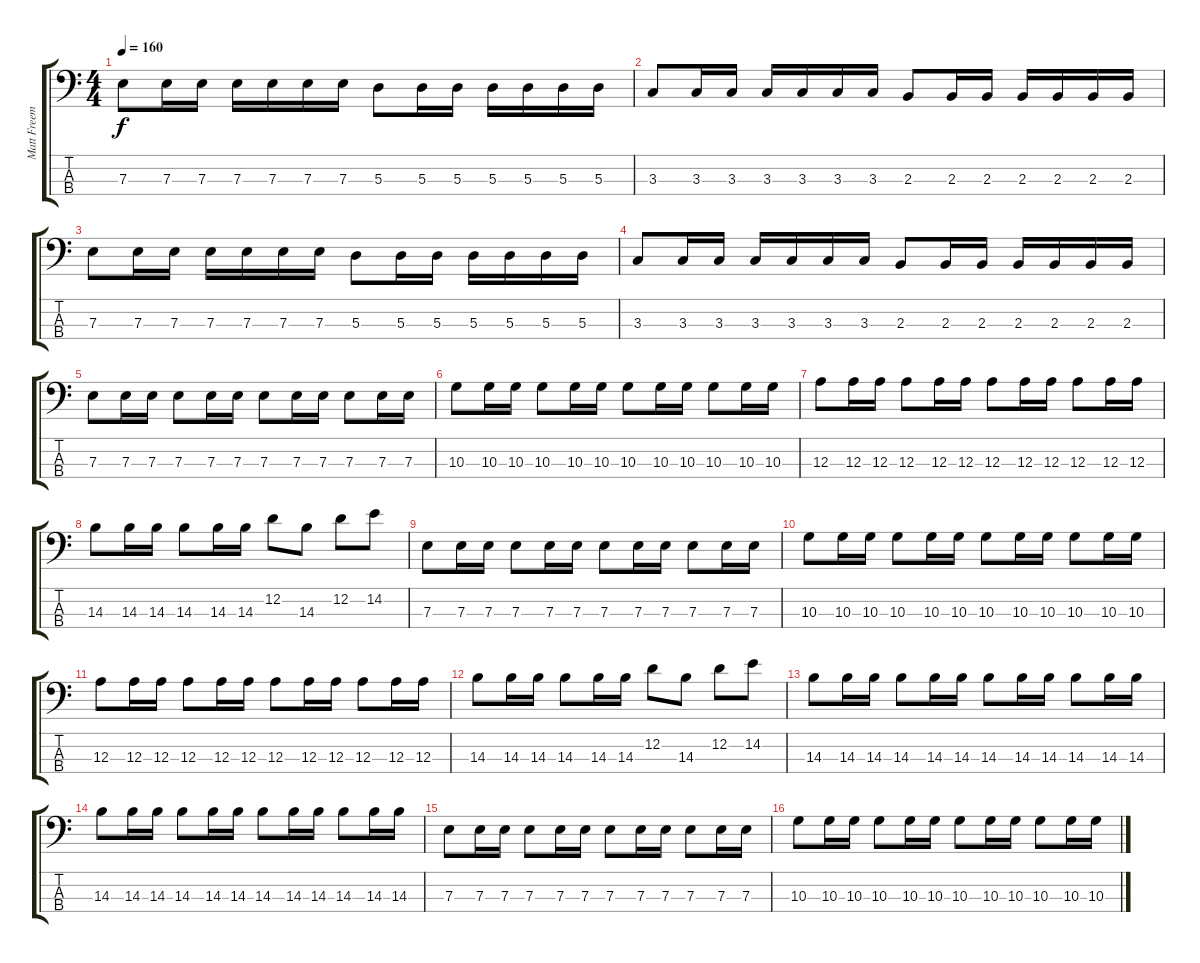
\track ("Matt Freeman" "Matt Freem") {instrument electricbasspick}
\staff {score tabs}
\tuning (G2 D2 A1 E1) {hide}
\ts (4 4)
\tempo 160
\clef f4
\ks c
7.3.8{dy f} 7.3.16 7.3.16 7.3.16 7.3.16 7.3.16 7.3.16 5.3.8 5.3.16 5.3.16 5.3.16 5.3.16 5.3.16 5.3.16 |
3.3.8 3.3.16 3.3.16 3.3.16 3.3.16 3.3.16 3.3.16 2.3.8 2.3.16 2.3.16 2.3.16 2.3.16 2.3.16 2.3.16 |
7.3.8 7.3.16 7.3.16 7.3.16 7.3.16 7.3.16 7.3.16 5.3.8 5.3.16 5.3.16 5.3.16 5.3.16 5.3.16 5.3.16 |
3.3.8 3.3.16 3.3.16 3.3.16 3.3.16 3.3.16 3.3.16 2.3.8 2.3.16 2.3.16 2.3.16 2.3.16 2.3.16 2.3.16 |
7.3.8 7.3.16 7.3.16 7.3.8 7.3.16 7.3.16 7.3.8 7.3.16 7.3.16 7.3.8 7.3.16 7.3.16 |
10.3.8 10.3.16 10.3.16 10.3.8 10.3.16 10.3.16 10.3.8 10.3.16 10.3.16 10.3.8 10.3.16 10.3.16 |
12.3.8 12.3.16 12.3.16 12.3.8 12.3.16 12.3.16 12.3.8 12.3.16 12.3.16 12.3.8 12.3.16 12.3.16 |
14.3.8 14.3.16 14.3.16 14.3.8 14.3.16 14.3.16 12.2.8 14.3.8 12.2.8 14.2.8 |
7.3.8 7.3.16 7.3.16 7.3.8 7.3.16 7.3.16 7.3.8 7.3.16 7.3.16 7.3.8 7.3.16 7.3.16 |
10.3.8 10.3.16 10.3.16 10.3.8 10.3.16 10.3.16 10.3.8 10.3.16 10.3.16 10.3.8 10.3.16 10.3.16 |
12.3.8 12.3.16 12.3.16 12.3.8 12.3.16 12.3.16 12.3.8 12.3.16 12.3.16 12.3.8 12.3.16 12.3.16 |
14.3.8 14.3.16 14.3.16 14.3.8 14.3.16 14.3.16 12.2.8 14.3.8 12.2.8 14.2.8 |
14.3.8 14.3.16 14.3.16 14.3.8 14.3.16 14.3.16 14.3.8 14.3.16 14.3.16 14.3.8 14.3.16 14.3.16 |
14.3.8 14.3.16 14.3.16 14.3.8 14.3.16 14.3.16 14.3.8 14.3.16 14.3.16 14.3.8 14.3.16 14.3.16 |
7.3.8 7.3.16 7.3.16 7.3.8 7.3.16 7.3.16 7.3.8 7.3.16 7.3.16 7.3.8 7.3.16 7.3.16 |
10.3.8 10.3.16 10.3.16 10.3.8 10.3.16 10.3.16 10.3.8 10.3.16 10.3.16 10.3.8 10.3.16 10.3.16
